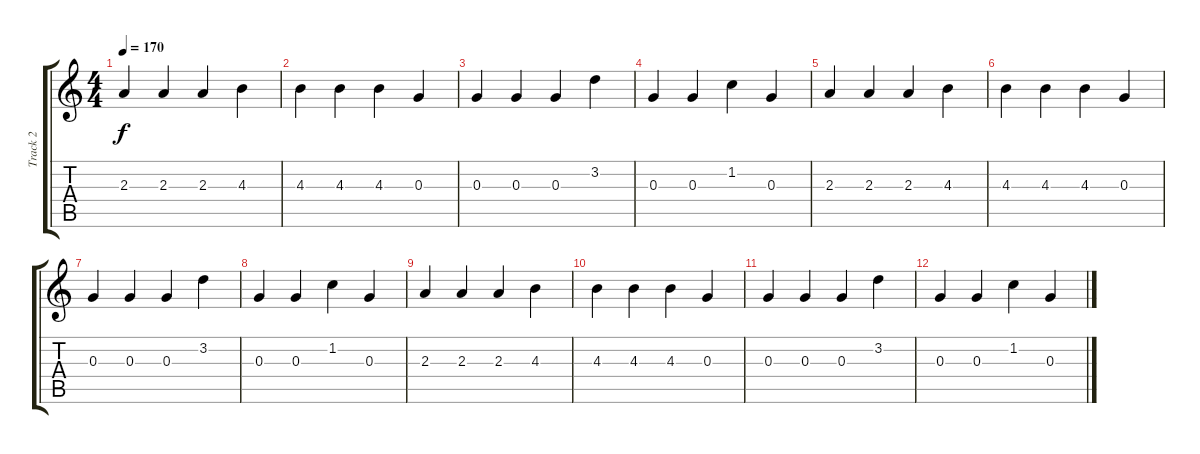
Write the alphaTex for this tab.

\track ("Track 2" "Track 2") {instrument acousticguitarsteel}
\staff {score tabs}
\tuning (E4 B3 G3 D3 A2 E2) {hide}
\ts (4 4)
\tempo 170
\clef g2
\ks c
2.3.4{dy f} 2.3.4 2.3.4 4.3.4 |
4.3.4 4.3.4 4.3.4 0.3.4 |
0.3.4 0.3.4 0.3.4 3.2.4 |
0.3.4 0.3.4 1.2.4 0.3.4 |
2.3.4 2.3.4 2.3.4 4.3.4 |
4.3.4 4.3.4 4.3.4 0.3.4 |
0.3.4 0.3.4 0.3.4 3.2.4 |
0.3.4 0.3.4 1.2.4 0.3.4 |
2.3.4 2.3.4 2.3.4 4.3.4 |
4.3.4 4.3.4 4.3.4 0.3.4 |
0.3.4 0.3.4 0.3.4 3.2.4 |
0.3.4 0.3.4 1.2.4 0.3.4
